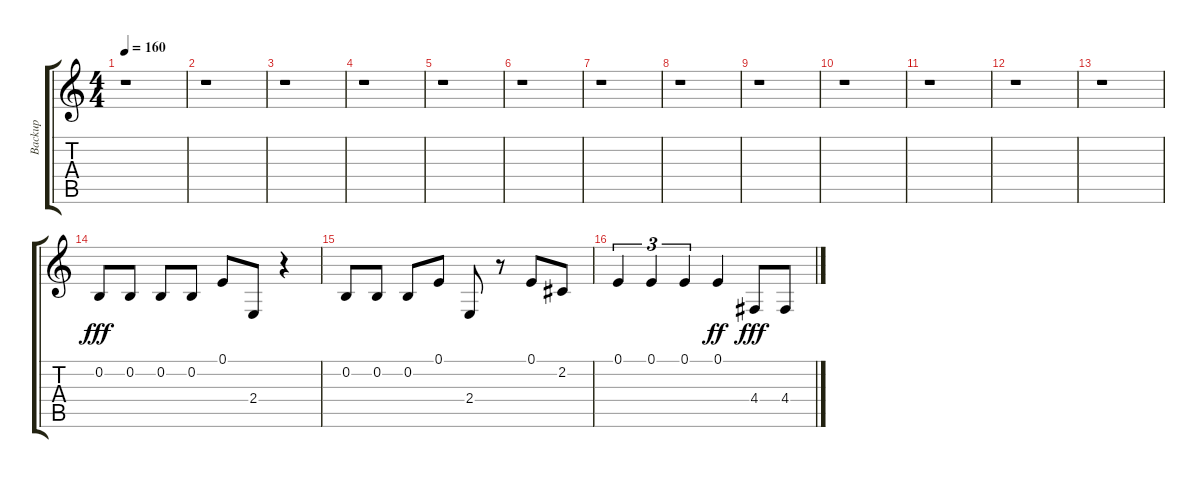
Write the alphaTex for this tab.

\track ("Backup" "Backup") {instrument altosax}
\staff {score tabs}
\tuning (E4 B3 G3 D3 A2 E2) {hide}
\ts (4 4)
\tempo 160
\clef g2
\ks c
r.1{dy fff} |
r.1 |
r.1 |
r.1 |
r.1 |
r.1 |
r.1 |
r.1 |
r.1 |
r.1 |
r.1 |
r.1 |
r.1 |
0.2.8 0.2.8 0.2.8 0.2.8 0.1.8 2.4.8 r.4 |
0.2.8 0.2.8 0.2.8 0.1.8 2.4.8 r.8 0.1.8 2.2.8 |
0.1.4{tu (3 2)} 0.1.4{tu (3 2)} 0.1.4{tu (3 2)} 0.1.4{dy ff} 4.4.8{dy fff} 4.4.8
